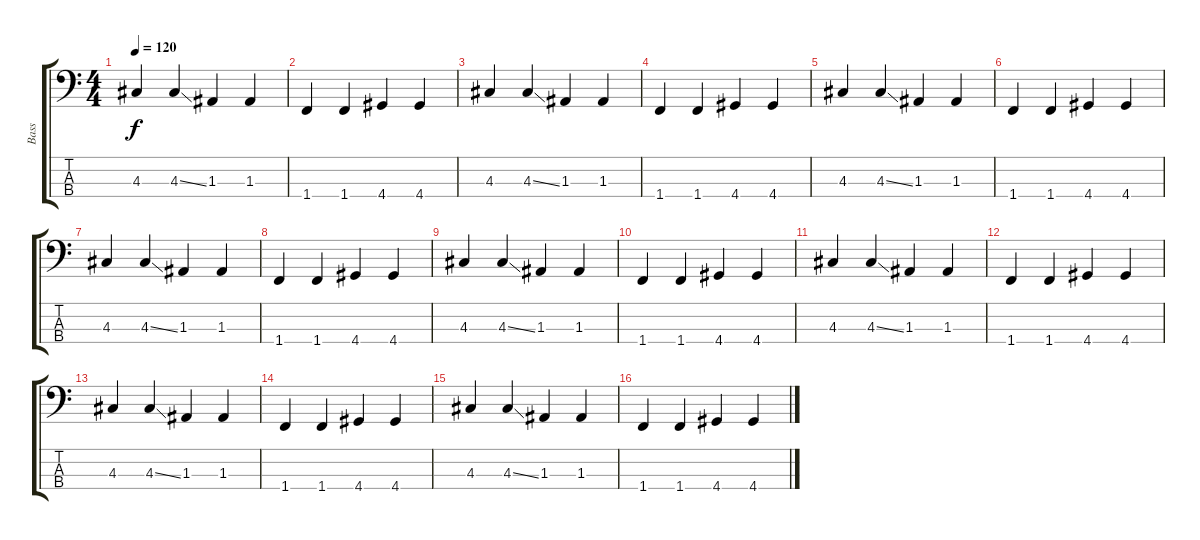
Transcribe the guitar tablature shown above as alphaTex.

\track ("Bass" "Bass") {instrument acousticguitarnylon}
\staff {score tabs}
\tuning (G2 D2 A1 E1) {hide}
\ts (4 4)
\tempo 120
\clef f4
\ks c
4.3.4{dy f} 4.3{ss}.4 1.3.4 1.3.4 |
1.4.4 1.4.4 4.4.4 4.4.4 |
4.3.4 4.3{ss}.4 1.3.4 1.3.4 |
1.4.4 1.4.4 4.4.4 4.4.4 |
4.3.4 4.3{ss}.4 1.3.4 1.3.4 |
1.4.4 1.4.4 4.4.4 4.4.4 |
4.3.4 4.3{ss}.4 1.3.4 1.3.4 |
1.4.4 1.4.4 4.4.4 4.4.4 |
4.3.4 4.3{ss}.4 1.3.4 1.3.4 |
1.4.4 1.4.4 4.4.4 4.4.4 |
4.3.4 4.3{ss}.4 1.3.4 1.3.4 |
1.4.4 1.4.4 4.4.4 4.4.4 |
4.3.4 4.3{ss}.4 1.3.4 1.3.4 |
1.4.4 1.4.4 4.4.4 4.4.4 |
4.3.4 4.3{ss}.4 1.3.4 1.3.4 |
1.4.4 1.4.4 4.4.4 4.4.4
